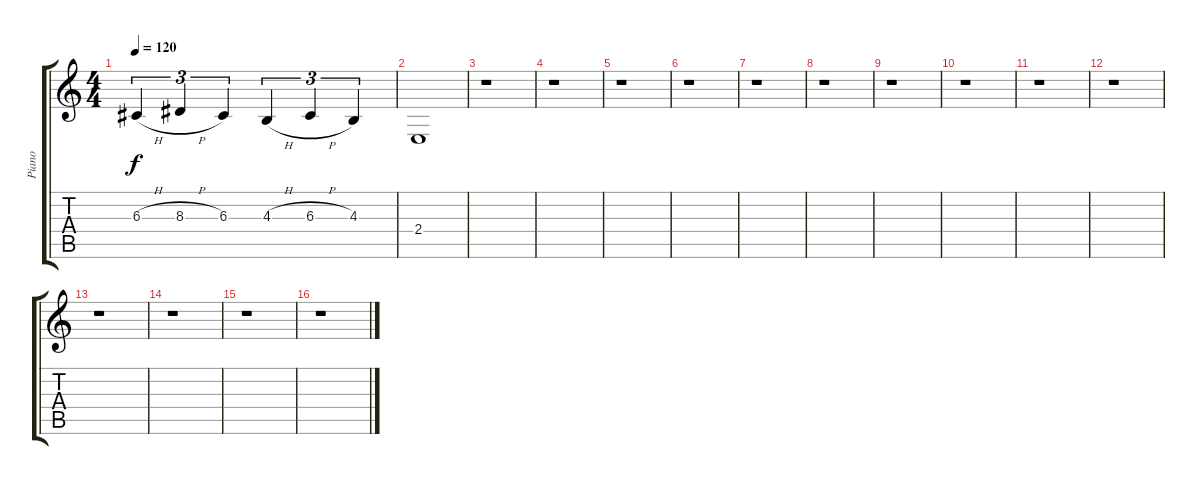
\track ("Piano" "Piano") {instrument acousticgrandpiano}
\staff {score tabs}
\tuning (E4 B3 G3 D3 A2 E2) {hide}
\ts (4 4)
\tempo 120
\clef g2
\ks c
6.3{h}.4{tu (3 2) dy f} 8.3{h}.4{tu (3 2)} 6.3.4{tu (3 2)} 4.3{h}.4{tu (3 2)} 6.3{h}.4{tu (3 2)} 4.3.4{tu (3 2)} |
2.4.1 |
r.1 |
r.1 |
r.1 |
r.1 |
r.1 |
r.1 |
r.1 |
r.1 |
r.1 |
r.1 |
r.1 |
r.1 |
r.1 |
r.1
